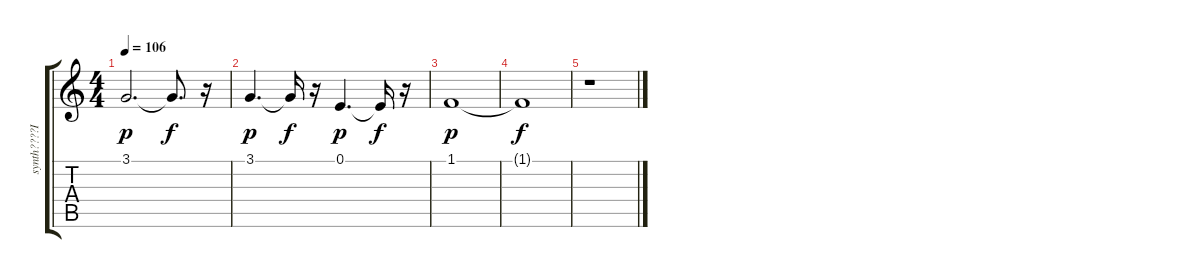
\track ("synth????І’?І“?(?" "synth????І") {instrument fx7echoes}
\staff {score tabs}
\tuning (E4 B3 G3 D3 A2 E2) {hide}
\ts (4 4)
\tempo 106
\clef g2
\ks c
3.1.2{d dy p} 3.1{t}.8{d dy f} r.16 |
3.1.4{d dy p} 3.1{t}.16{dy f} r.16 0.1.4{d dy p} 0.1{t}.16{dy f} r.16 |
1.1.1{dy p} |
1.1{t}.1{dy f} |
r.1
